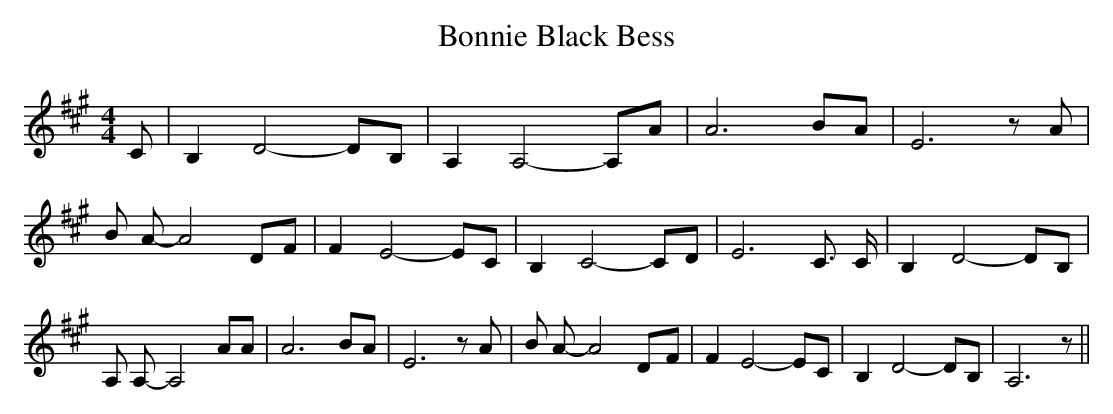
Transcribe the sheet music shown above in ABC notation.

X:1
T:Bonnie Black Bess
M:4/4
L:1/8
K:A
 C| B,2 D4- DB,| A,2 A,4- A,A| A6 BA| E6 z A| B A- A4D-F| F2 E4- EC|\
 B,2 C4- CD| E6 C3/2 C/2| B,2 D4- DB,| A, A,- A,4 AA| A6 BA| E6 z A|\
 B A- A4D-F| F2 E4- EC| B,2 D4- DB,| A,6 z||
